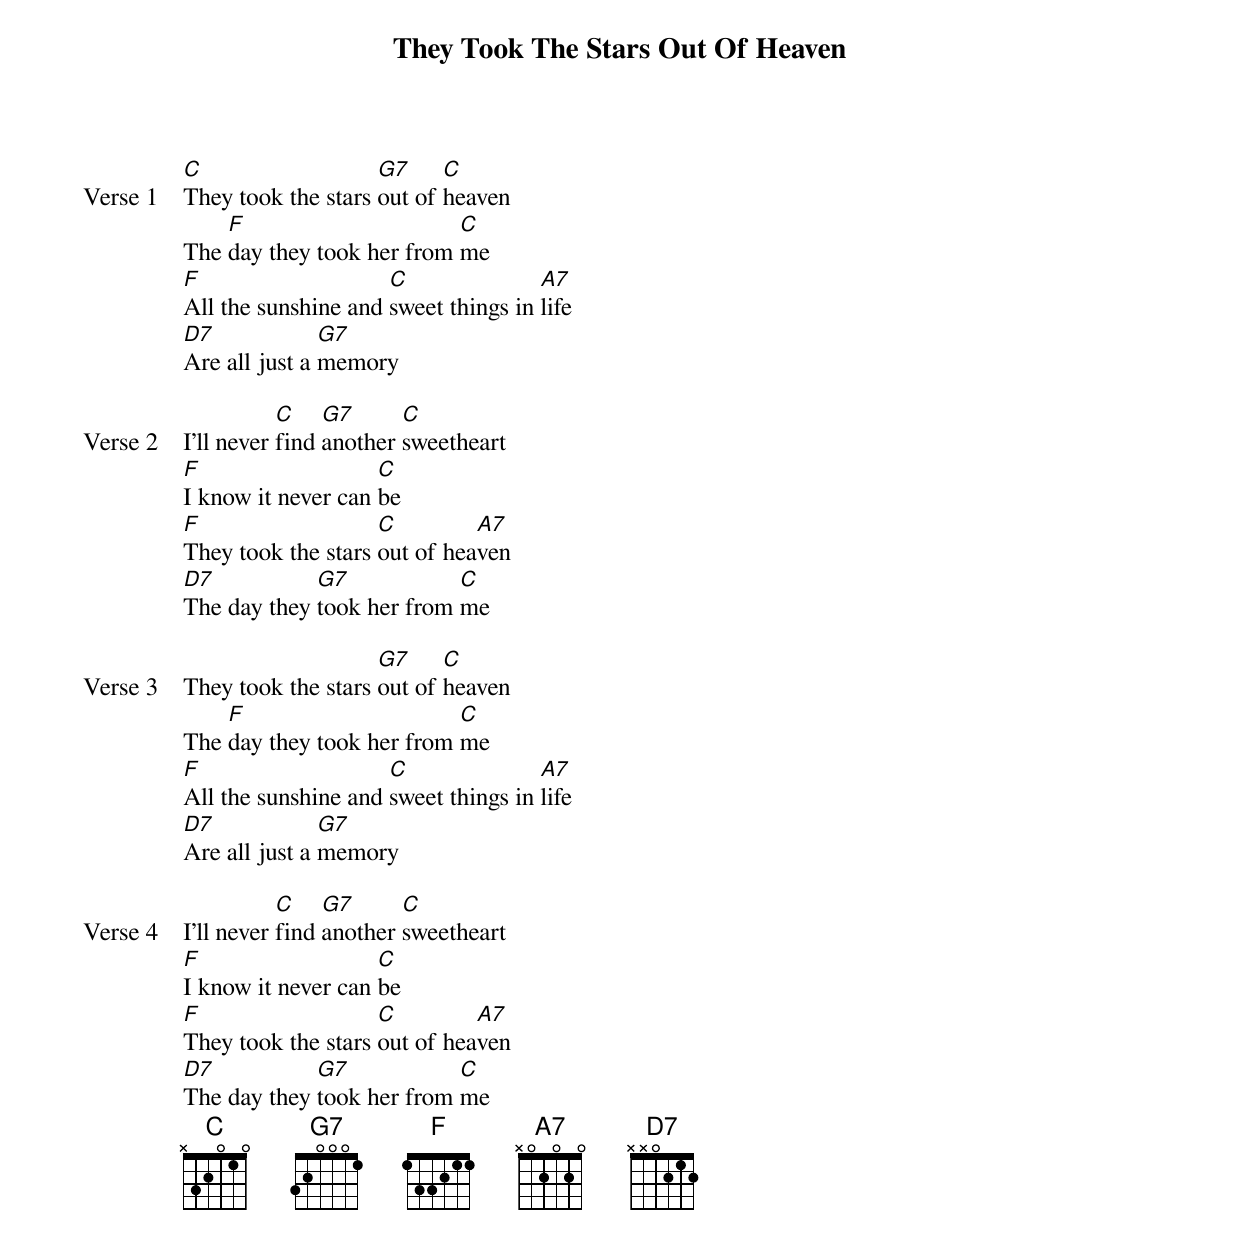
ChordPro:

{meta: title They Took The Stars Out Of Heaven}
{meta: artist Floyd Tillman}
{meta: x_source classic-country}
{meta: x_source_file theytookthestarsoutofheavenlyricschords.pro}
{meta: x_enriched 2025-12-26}

{start_of_verse: Verse 1}
[C]They took the stars [G7]out of [C]heaven
The [F]day they took her from [C]me
[F]All the sunshine and [C]sweet things in [A7]life
[D7]Are all just a [G7]memory
{end_of_verse}

{start_of_verse: Verse 2}
I'll never [C]find [G7]another [C]sweetheart
[F]I know it never can [C]be
[F]They took the stars [C]out of hea[A7]ven
[D7]The day they [G7]took her from [C]me
{end_of_verse}

{start_of_verse: Verse 3}
They took the stars [G7]out of [C]heaven
The [F]day they took her from [C]me
[F]All the sunshine and [C]sweet things in [A7]life
[D7]Are all just a [G7]memory
{end_of_verse}

{start_of_verse: Verse 4}
I'll never [C]find [G7]another [C]sweetheart
[F]I know it never can [C]be
[F]They took the stars [C]out of hea[A7]ven
[D7]The day they [G7]took her from [C]me
{end_of_verse}
